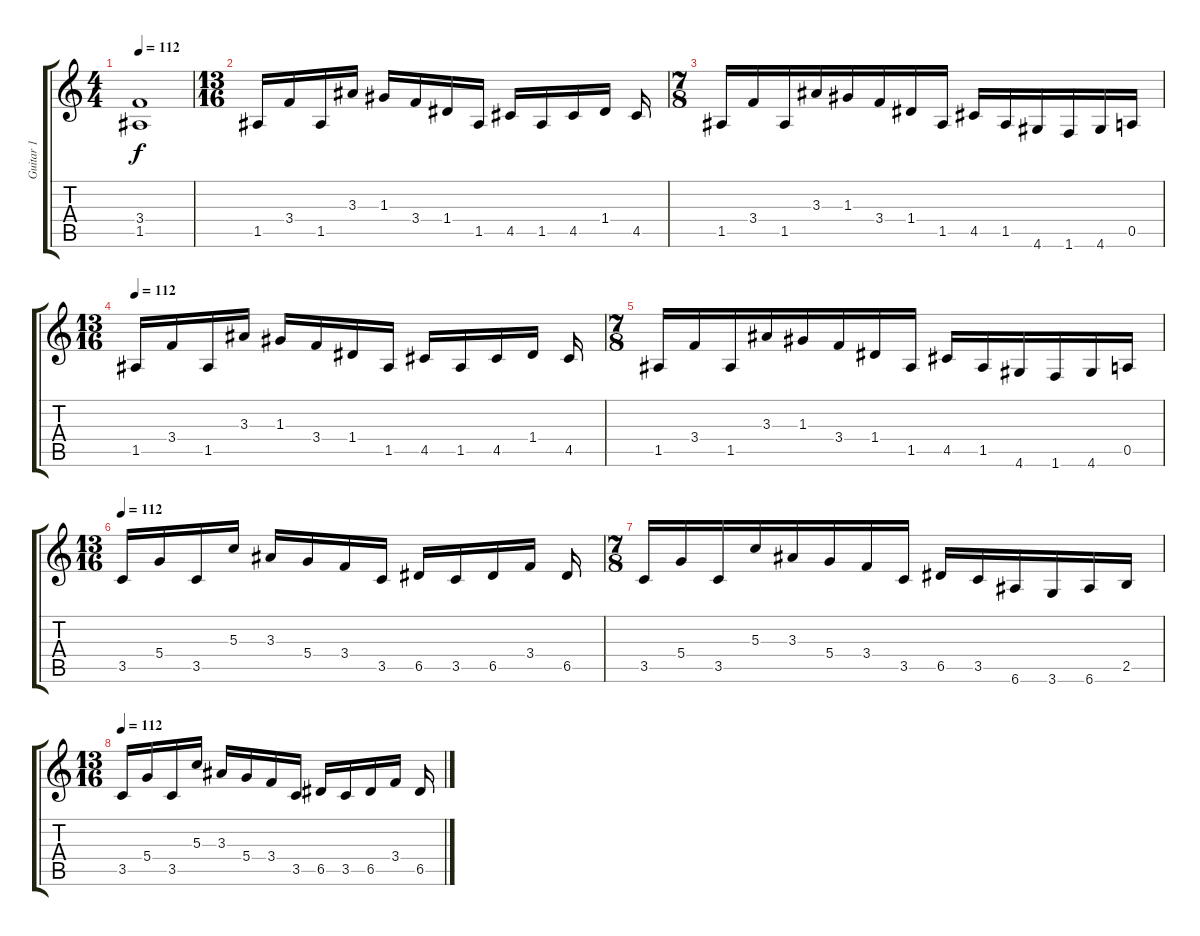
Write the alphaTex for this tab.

\track ("Guitar 1" "Guitar 1") {instrument distortionguitar}
\staff {score tabs}
\tuning (E4 B3 G3 D3 A2 E2) {hide}
\ts (4 4)
\tempo 112
\clef g2
\ks c
(3.4{t} 1.5{t}).1{dy f} |
\ts (13 16)
1.5.16 3.4.16 1.5.16 3.3.16 1.3.16 3.4.16 1.4.16 1.5.16 4.5.16 1.5.16 4.5.16 1.4.16 4.5.16 |
\ts (7 8)
1.5.16 3.4.16 1.5.16 3.3.16 1.3.16 3.4.16 1.4.16 1.5.16 4.5.16 1.5.16 4.6.16 1.6.16 4.6.16 0.5.16 |
\ts (13 16)
\tempo 112
1.5.16 3.4.16 1.5.16 3.3.16 1.3.16 3.4.16 1.4.16 1.5.16 4.5.16 1.5.16 4.5.16 1.4.16 4.5.16 |
\ts (7 8)
1.5.16 3.4.16 1.5.16 3.3.16 1.3.16 3.4.16 1.4.16 1.5.16 4.5.16 1.5.16 4.6.16 1.6.16 4.6.16 0.5.16 |
\ts (13 16)
\tempo 112
3.5.16 5.4.16 3.5.16 5.3.16 3.3.16 5.4.16 3.4.16 3.5.16 6.5.16 3.5.16 6.5.16 3.4.16 6.5.16 |
\ts (7 8)
3.5.16 5.4.16 3.5.16 5.3.16 3.3.16 5.4.16 3.4.16 3.5.16 6.5.16 3.5.16 6.6.16 3.6.16 6.6.16 2.5.16 |
\ts (13 16)
\tempo 112
3.5.16 5.4.16 3.5.16 5.3.16 3.3.16 5.4.16 3.4.16 3.5.16 6.5.16 3.5.16 6.5.16 3.4.16 6.5.16
